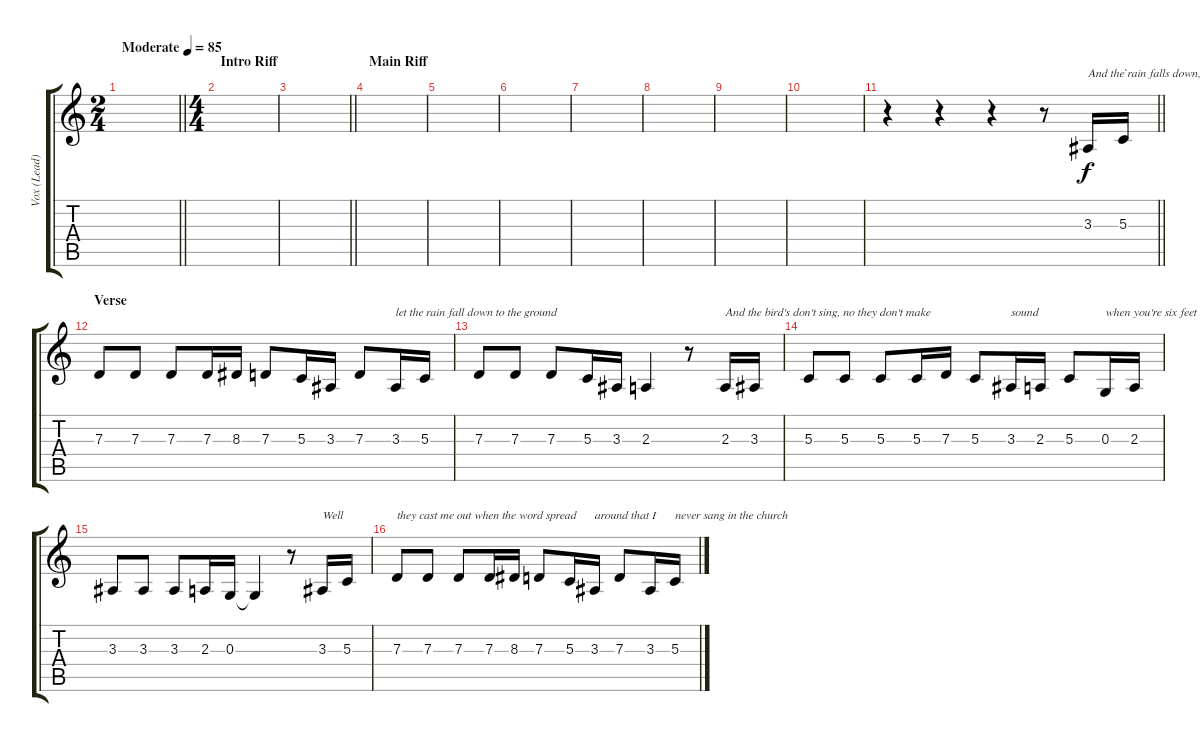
\track ("Vox (Lead)" "Vox (Lead)") {instrument lead2sawtooth}
\staff {score tabs}
\tuning (E4 B3 G3 D3 A2 E2) {hide}
\ts (2 4)
\tempo (85 "Moderate")
\clef g2
\barLineRight lightlight
\ks c
|
\ts (4 4)
\section ("" "Intro Riff")
|
\barLineRight lightlight
|
\section ("" "Main Riff")
|
|
|
|
|
|
|
\barLineRight lightlight
r.4 r.4 r.4 r.8 3.3.16{txt "And the rain falls down, let it fall to the ground"} 5.3.16{txt "`"} |
\section ("" "Verse")
7.3.8 7.3.8 7.3.8 7.3.16 8.3.16 7.3.8 5.3.16 3.3.16 7.3.8 3.3.16{txt "let the rain fall down to the ground"} 5.3.16 |
7.3.8 7.3.8 7.3.8 5.3.16 3.3.16 2.3.4 r.8 2.3.16{txt "And the bird's don't sing, no they don't make "} 3.3.16 |
5.3.8 5.3.8 5.3.8 5.3.16 7.3.16 5.3.8 3.3.16{txt "sound"} 2.3.16 5.3.8 0.3.16{txt "when you're six feet underground"} 2.3.16 |
3.3.8 3.3.8 3.3.8 2.3.16 0.3.16 0.3{t}.4 r.8 3.3.16{txt "Well"} 5.3.16 |
7.3.8{txt "they cast me out when the word spread"} 7.3.8 7.3.8 7.3.16 8.3.16 7.3.8 5.3.16 3.3.16{txt "around that I "} 7.3.8 3.3.16 5.3.16{txt "never sang in the church"}
